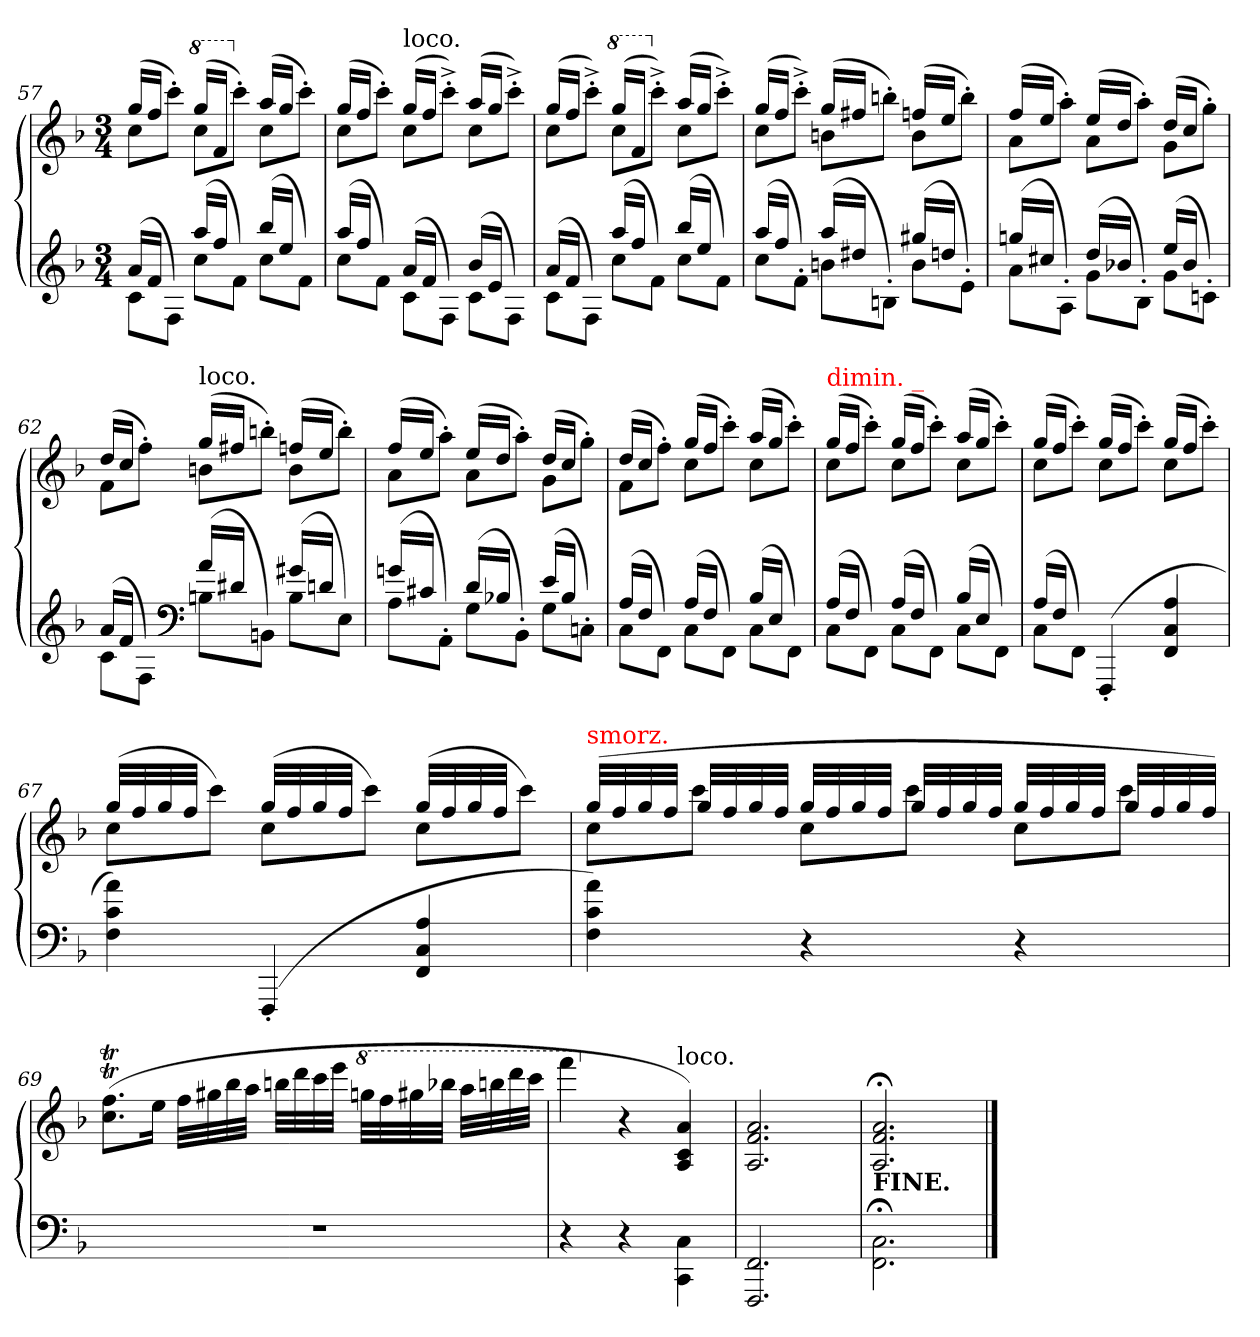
**kern	**kern
*part1	*part1
*staff2	*staff1
*clefG2	*clefG2
*k[b-]	*k[b-]
*M3/4	*M3/4
=57	=57
*^	*^
(>16aLL	8cL	(>16ggLL	8ccL
16fJJ	.	16ffJJ	.
8ryy	8FJ)	8ryy	8ccc'J)
*	*	*8va	*
(>16aaLL	8ccL	(>16gggLL	8cccL
16ffJJ	.	16ffJJ	.
*	*	*X8va	*
8ryy	8fJ)	8ryy	8ccc'J)
(>16bb-LL	8ccL	(>16aaLL	8ccL
16eeJJ	.	16ggJJ	.
8ryy	8fJ)	8ryy	8ccc'J)
=58	=58	=58	=58
(>16aaLL	8ccL	(>16ggLL	8ccL
16ffJJ	.	16ffJJ	.
8ryy	8fJ)	8ryy	8ccc'J)
!	!	!LO:TX:a:t=loco.	!
(>16aLL	8cL	(>16ggLL	8ccL
16fJJ	.	16ffJJ	.
8ryy	8FJ)	8ryy	8ccc'^J)
(>16b-LL	8cL	(>16aaLL	8ccL
16eJJ	.	16ggJJ	.
8ryy	8FJ)	8ryy	8ccc'^J)
=59	=59	=59	=59
(>16aLL	8cL	(>16ggLL	8ccL
16fJJ	.	16ffJJ	.
8ryy	8FJ)	8ryy	8ccc'^J)
*	*	*8va	*
(>16aaLL	8ccL	(>16gggLL	8cccL
16ffJJ	.	16ffJJ	.
*	*	*X8va	*
8ryy	8fJ)	8ryy	8ccc'^J)
(>16bb-LL	8ccL	(>16aaLL	8ccL
16eeJJ	.	16ggJJ	.
8ryy	8fJ)	8ryy	8ccc'^J)
=60	=60	=60	=60
(>16aaLL	8ccL	(>16ggLL	8ccL
16ffJJ	.	16ffJJ	.
8ryy	8f'J)	8ryy	8ccc'^J)
(>16aaLL	8bnL	(>16ggLL	8bnL
16dd#XJJ	.	16ff#XJJ	.
8ryy	8Bn'J)	8ryy	8bbn'J)
(>16gg#XLL	8bL	(>16ffnLL	8bL
16ddnJJ	.	16eeJJ	.
8ryy	8e'J)	8ryy	8bb'J)
=61	=61	=61	=61
(>16ggnLL	8aL	(>16ffLL	8aL
16cc#XJJ	.	16eeJJ	.
8ryy	8A'J)	8ryy	8aa'J)
(>16ddLL	8gL	(>16eeLL	8aL
16b-XJJ	.	16ddJJ	.
8ryy	8B-'J)	8ryy	8aa'J)
(>16eeLL	8gL	(>16ddLL	8gL
16b-JJ	.	16ccJJ	.
8ryy	8cn'J)	8ryy	8gg'J)
=62	=62	=62	=62
(>16aLL	8cL	(>16ddLL	8fL
16fJJ	.	16ccJJ	.
8ryy	8FJ)	8ryy	8ff'J)
*clefF4	*	*	*
!	!	!LO:TX:a:t=loco.	!
(>16aLL	8BnL	(>16ggLL	8bnL
16d#XJJ	.	16ff#XJJ	.
8ryy	8BBnJ)	8ryy	8bbn'J)
(>16g#XLL	8BL	(>16ffnLL	8bL
16dnJJ	.	16eeJJ	.
8ryy	8EJ)	8ryy	8bb'J)
=63	=63	=63	=63
(>16gnLL	8AL	(>16ffLL	8aL
16c#XJJ	.	16eeJJ	.
8ryy	8AA'J)	8ryy	8aa'J)
(>16dLL	8GL	(>16eeLL	8aL
16B-XJJ	.	16ddJJ	.
8ryy	8BB-'J)	8ryy	8aa'J)
(>16eLL	8GL	(>16ddLL	8gL
16B-JJ	.	16ccJJ	.
8ryy	8Cn'J)	8ryy	8gg'J)
=64	=64	=64	=64
(>16ALL	8CL	(>16ddLL	8fL
16FJJ	.	16ccJJ	.
8ryy	8FFJ)	8ryy	8ff'J)
(>16ALL	8CL	(>16ggLL	8ccL
16FJJ	.	16ffJJ	.
8ryy	8FFJ)	8ryy	8ccc'J)
(>16B-LL	8CL	(>16aaLL	8ccL
16EJJ	.	16ggJJ	.
8ryy	8FFJ)	8ryy	8ccc'J)
=65	=65	=65	=65
!	!	!LO:TX:a:color=red:t=dimin. _	!
(>16ALL	8CL	(>16ggLL	8ccL
16FJJ	.	16ffJJ	.
8ryy	8FFJ)	8ryy	8ccc'J)
(>16ALL	8CL	(>16ggLL	8ccL
16FJJ	.	16ffJJ	.
8ryy	8FFJ)	8ryy	8ccc'J)
(>16B-LL	8CL	(>16aaLL	8ccL
16EJJ	.	16ggJJ	.
8ryy	8FFJ)	8ryy	8ccc'J)
=66	=66	=66	=66
(>16ALL	8CL	(>16ggLL	8ccL
16FJJ	.	16ffJJ	.
8ryy	8FFJ)	8ryy	8ccc'J)
(>4FFF'/	2ryy	(>16ggLL	8ccL
.	.	16ffJJ	.
.	.	8ryy	8ccc'J)
4A/ 4C/ 4FF/	.	(>16ggLL	8ccL
.	.	16ffJJ	.
.	.	8ryy	8ccc'J)
*v	*v	*	*
=67	=67	=67
4a 4c 4F)	(>32ggLLL	8ccL
.	32ff	.
.	32gg	.
.	32ffJJJ	.
.	8ryy	8cccJ)
(>4FFF'/	(>32ggLLL	8ccL
.	32ff	.
.	32gg	.
.	32ffJJJ	.
.	8ryy	8cccJ)
4A/ 4C/ 4FF/	(>32ggLLL	8ccL
.	32ff	.
.	32gg	.
.	32ffJJJ	.
.	8ryy	8cccJ)
=68	=68	=68
!	!LO:TX:a:color=red:t=smorz.	!
4a\ 4c\ 4F\)	(>32gg/LLL	8cc\L
.	32ff	.
.	32gg	.
.	32ffJJJ	.
.	32gg/LLL	8cccJ
.	32ff	.
.	32gg	.
.	32ffJJJ	.
4r	32gg/LLL	8cc\L
.	32ff	.
.	32gg	.
.	32ffJJJ	.
.	32gg/LLL	8cccJ
.	32ff	.
.	32gg	.
.	32ffJJJ	.
4r	32gg/LLL	8cc\L
.	32ff	.
.	32gg	.
.	32ffJJJ	.
.	32gg/LLL	8cccJ
.	32ff	.
.	32gg	.
.	32ffJJJ)	.
*	*v	*v
=69	=69
2.rF	(>8.ffT 8.ccTL
.	16eeJk
.	32ffLLL
.	32gg#X
.	32bb-
.	32aaJJJ
.	32bbnLLL
.	32ddd
.	32ccc
.	32eeeJJJ
*	*8va
.	32gggnLLL
.	32fff
.	32ggg#X
.	32bbb-XJJJ
.	32aaaLLL
.	32bbbn
.	32dddd
.	32ccccJJJ
=70	=70
4r	4ffff
*	*X8va
4r	4r
!	!LO:TX:a:t=loco.
4C\ 4CC\	4a/ 4c/ 4A/)
=71	=71
2.FF/ 2.FFF/	2.a/ 2.f/ 2.A/
=72	=72
!LO:TX:a:B:t=FINE.	!
2.C;\ 2.FF;\	2.a;</ 2.f;</ 2.A;</
==	==
*-	*-
